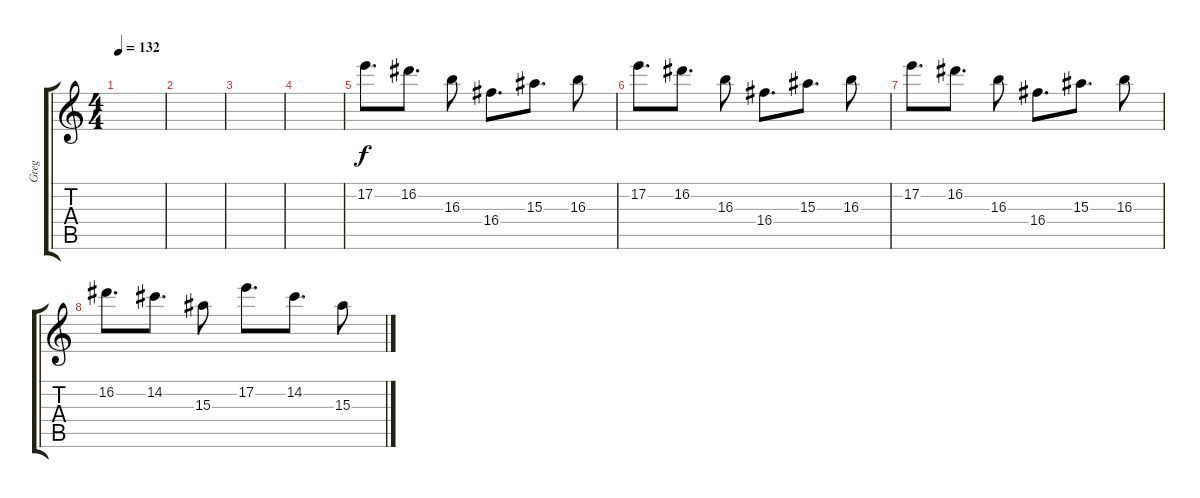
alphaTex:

\track ("Greg" "Greg") {instrument distortionguitar}
\staff {score tabs}
\tuning (E4 B3 G3 D3 A2 E2) {hide}
\ts (4 4)
\tempo 132
\clef g2
\ks c
|
|
|
|
17.2.8{d} 16.2.8{d} 16.3.8 16.4.8{d} 15.3.8{d} 16.3.8 |
17.2.8{d} 16.2.8{d} 16.3.8 16.4.8{d} 15.3.8{d} 16.3.8 |
17.2.8{d} 16.2.8{d} 16.3.8 16.4.8{d} 15.3.8{d} 16.3.8 |
16.2.8{d} 14.2.8{d} 15.3.8 17.2.8{d} 14.2.8{d} 15.3.8
